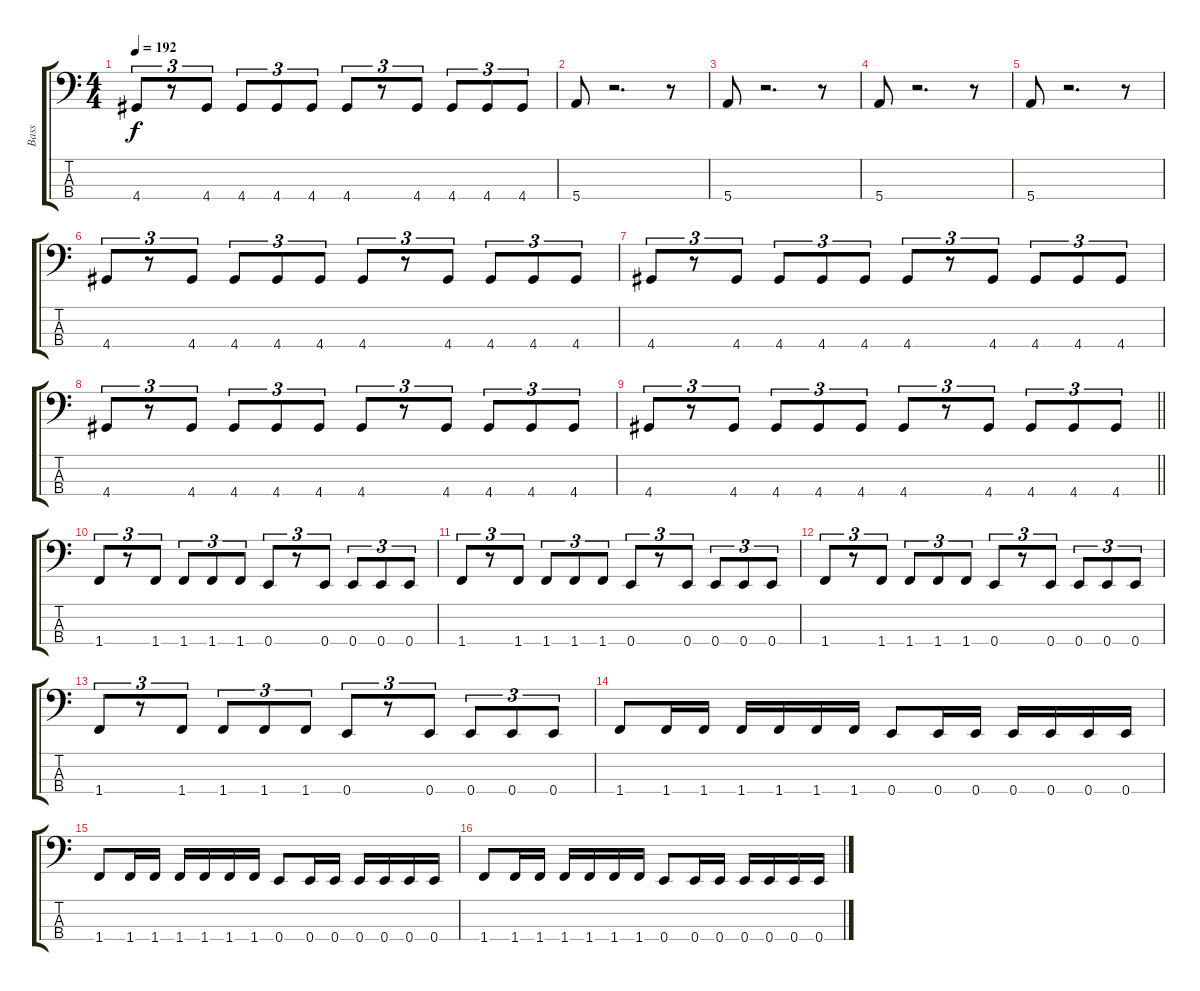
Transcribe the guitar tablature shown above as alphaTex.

\track ("Bass" "Bass") {instrument electricbasspick}
\staff {score tabs}
\tuning (G2 D2 A1 E1) {hide}
\ts (4 4)
\tempo 192
\clef f4
\ks c
4.4.8{tu (3 2) dy f} r.8{tu (3 2)} 4.4.8{tu (3 2)} 4.4.8{tu (3 2)} 4.4.8{tu (3 2)} 4.4.8{tu (3 2)} 4.4.8{tu (3 2)} r.8{tu (3 2)} 4.4.8{tu (3 2)} 4.4.8{tu (3 2)} 4.4.8{tu (3 2)} 4.4.8{tu (3 2)} |
5.4.8 r.2{d} r.8 |
5.4.8 r.2{d} r.8 |
5.4.8 r.2{d} r.8 |
5.4.8 r.2{d} r.8 |
4.4.8{tu (3 2)} r.8{tu (3 2)} 4.4.8{tu (3 2)} 4.4.8{tu (3 2)} 4.4.8{tu (3 2)} 4.4.8{tu (3 2)} 4.4.8{tu (3 2)} r.8{tu (3 2)} 4.4.8{tu (3 2)} 4.4.8{tu (3 2)} 4.4.8{tu (3 2)} 4.4.8{tu (3 2)} |
4.4.8{tu (3 2)} r.8{tu (3 2)} 4.4.8{tu (3 2)} 4.4.8{tu (3 2)} 4.4.8{tu (3 2)} 4.4.8{tu (3 2)} 4.4.8{tu (3 2)} r.8{tu (3 2)} 4.4.8{tu (3 2)} 4.4.8{tu (3 2)} 4.4.8{tu (3 2)} 4.4.8{tu (3 2)} |
4.4.8{tu (3 2)} r.8{tu (3 2)} 4.4.8{tu (3 2)} 4.4.8{tu (3 2)} 4.4.8{tu (3 2)} 4.4.8{tu (3 2)} 4.4.8{tu (3 2)} r.8{tu (3 2)} 4.4.8{tu (3 2)} 4.4.8{tu (3 2)} 4.4.8{tu (3 2)} 4.4.8{tu (3 2)} |
\barLineRight lightlight
4.4.8{tu (3 2)} r.8{tu (3 2)} 4.4.8{tu (3 2)} 4.4.8{tu (3 2)} 4.4.8{tu (3 2)} 4.4.8{tu (3 2)} 4.4.8{tu (3 2)} r.8{tu (3 2)} 4.4.8{tu (3 2)} 4.4.8{tu (3 2)} 4.4.8{tu (3 2)} 4.4.8{tu (3 2)} |
1.4.8{tu (3 2)} r.8{tu (3 2)} 1.4.8{tu (3 2)} 1.4.8{tu (3 2)} 1.4.8{tu (3 2)} 1.4.8{tu (3 2)} 0.4.8{tu (3 2)} r.8{tu (3 2)} 0.4.8{tu (3 2)} 0.4.8{tu (3 2)} 0.4.8{tu (3 2)} 0.4.8{tu (3 2)} |
1.4.8{tu (3 2)} r.8{tu (3 2)} 1.4.8{tu (3 2)} 1.4.8{tu (3 2)} 1.4.8{tu (3 2)} 1.4.8{tu (3 2)} 0.4.8{tu (3 2)} r.8{tu (3 2)} 0.4.8{tu (3 2)} 0.4.8{tu (3 2)} 0.4.8{tu (3 2)} 0.4.8{tu (3 2)} |
1.4.8{tu (3 2)} r.8{tu (3 2)} 1.4.8{tu (3 2)} 1.4.8{tu (3 2)} 1.4.8{tu (3 2)} 1.4.8{tu (3 2)} 0.4.8{tu (3 2)} r.8{tu (3 2)} 0.4.8{tu (3 2)} 0.4.8{tu (3 2)} 0.4.8{tu (3 2)} 0.4.8{tu (3 2)} |
1.4.8{tu (3 2)} r.8{tu (3 2)} 1.4.8{tu (3 2)} 1.4.8{tu (3 2)} 1.4.8{tu (3 2)} 1.4.8{tu (3 2)} 0.4.8{tu (3 2)} r.8{tu (3 2)} 0.4.8{tu (3 2)} 0.4.8{tu (3 2)} 0.4.8{tu (3 2)} 0.4.8{tu (3 2)} |
1.4.8 1.4.16 1.4.16 1.4.16 1.4.16 1.4.16 1.4.16 0.4.8 0.4.16 0.4.16 0.4.16 0.4.16 0.4.16 0.4.16 |
1.4.8 1.4.16 1.4.16 1.4.16 1.4.16 1.4.16 1.4.16 0.4.8 0.4.16 0.4.16 0.4.16 0.4.16 0.4.16 0.4.16 |
1.4.8 1.4.16 1.4.16 1.4.16 1.4.16 1.4.16 1.4.16 0.4.8 0.4.16 0.4.16 0.4.16 0.4.16 0.4.16 0.4.16
